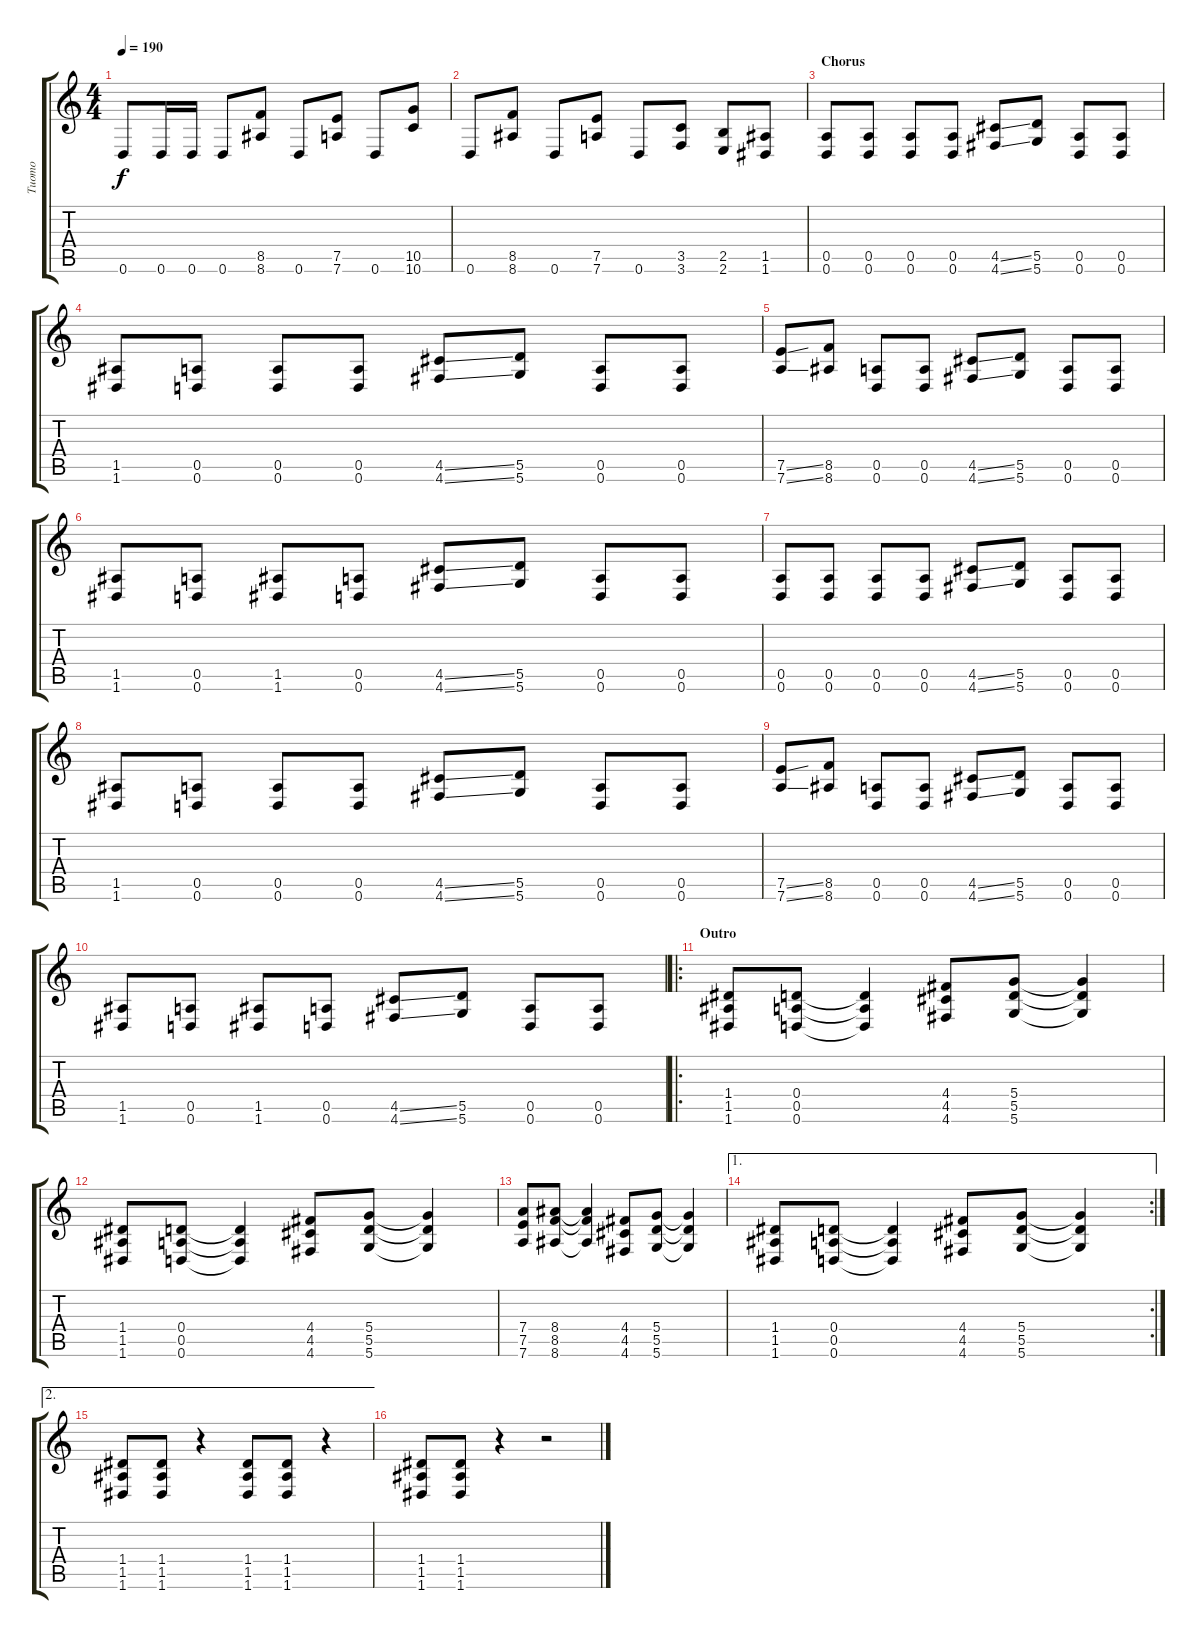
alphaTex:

\track ("Tuomo" "Tuomo") {instrument distortionguitar}
\staff {score tabs}
\tuning (E4 B3 G3 D3 A2 D2) {hide}
\ts (4 4)
\tempo 190
\clef g2
\ks c
0.6.8{dy f} 0.6.16 0.6.16 0.6.8 (8.5 8.6).8 0.6.8 (7.5 7.6).8 0.6.8 (10.5 10.6).8 |
0.6.8 (8.5 8.6).8 0.6.8 (7.5 7.6).8 0.6.8 (3.5 3.6).8 (2.5 2.6).8 (1.5 1.6).8 |
\section ("" "Chorus")
(0.5 0.6).8 (0.5 0.6).8 (0.5 0.6).8 (0.5 0.6).8 (4.5{ss} 4.6{ss}).8 (5.5 5.6).8 (0.5 0.6).8 (0.5 0.6).8 |
(1.5 1.6).8 (0.5 0.6).8 (0.5 0.6).8 (0.5 0.6).8 (4.5{ss} 4.6{ss}).8 (5.5 5.6).8 (0.5 0.6).8 (0.5 0.6).8 |
(7.5{ss} 7.6{ss}).8 (8.5 8.6).8 (0.5 0.6).8 (0.5 0.6).8 (4.5{ss} 4.6{ss}).8 (5.5 5.6).8 (0.5 0.6).8 (0.5 0.6).8 |
(1.5 1.6).8 (0.5 0.6).8 (1.5 1.6).8 (0.5 0.6).8 (4.5{ss} 4.6{ss}).8 (5.5 5.6).8 (0.5 0.6).8 (0.5 0.6).8 |
(0.5 0.6).8 (0.5 0.6).8 (0.5 0.6).8 (0.5 0.6).8 (4.5{ss} 4.6{ss}).8 (5.5 5.6).8 (0.5 0.6).8 (0.5 0.6).8 |
(1.5 1.6).8 (0.5 0.6).8 (0.5 0.6).8 (0.5 0.6).8 (4.5{ss} 4.6{ss}).8 (5.5 5.6).8 (0.5 0.6).8 (0.5 0.6).8 |
(7.5{ss} 7.6{ss}).8 (8.5 8.6).8 (0.5 0.6).8 (0.5 0.6).8 (4.5{ss} 4.6{ss}).8 (5.5 5.6).8 (0.5 0.6).8 (0.5 0.6).8 |
(1.5 1.6).8 (0.5 0.6).8 (1.5 1.6).8 (0.5 0.6).8 (4.5{ss} 4.6{ss}).8 (5.5 5.6).8 (0.5 0.6).8 (0.5 0.6).8 |
\ro
\section ("" "Outro")
(1.4 1.5 1.6).8 (0.4 0.5 0.6).8 (0.4{t} 0.5{t} 0.6{t}).4 (4.4 4.5 4.6).8 (5.4 5.5 5.6).8 (5.4{t} 5.5{t} 5.6{t}).4 |
(1.4 1.5 1.6).8 (0.4 0.5 0.6).8 (0.4{t} 0.5{t} 0.6{t}).4 (4.4 4.5 4.6).8 (5.4 5.5 5.6).8 (5.4{t} 5.5{t} 5.6{t}).4 |
(7.4 7.5 7.6).8 (8.4 8.5 8.6).8 (8.4{t} 8.5{t} 8.6{t}).4 (4.4 4.5 4.6).8 (5.4 5.5 5.6).8 (5.4{t} 5.5{t} 5.6{t}).4 |
\ae 1
\rc 2
(1.4 1.5 1.6).8 (0.4 0.5 0.6).8 (0.4{t} 0.5{t} 0.6{t}).4 (4.4 4.5 4.6).8 (5.4 5.5 5.6).8 (5.4{t} 5.5{t} 5.6{t}).4 |
\ae 2
(1.4 1.5 1.6).8 (1.4 1.5 1.6).8 r.4 (1.4 1.5 1.6).8 (1.4 1.5 1.6).8 r.4 |
(1.4 1.5 1.6).8 (1.4 1.5 1.6).8 r.4 r.2
